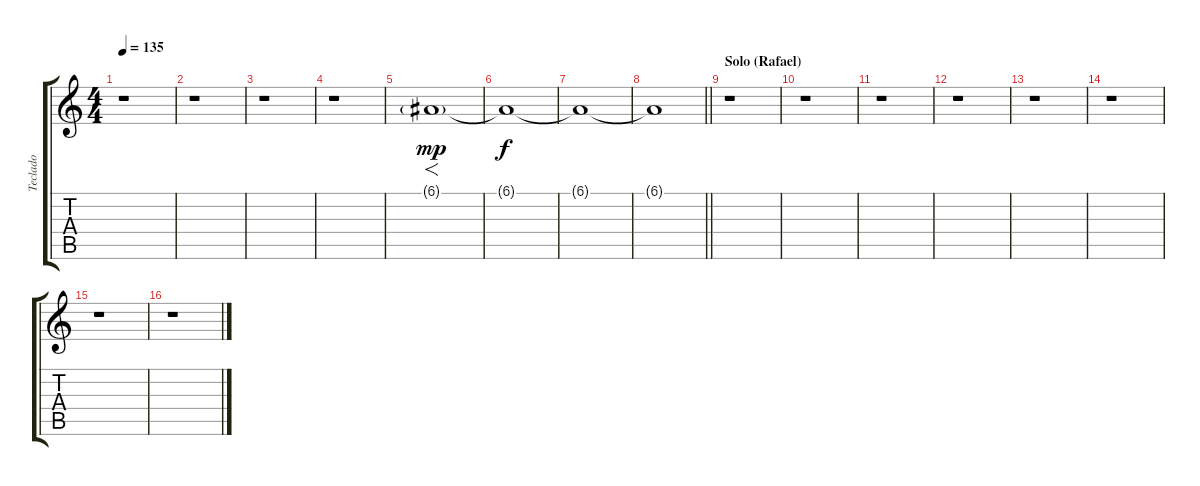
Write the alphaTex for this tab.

\track ("Teclado" "Teclado") {instrument stringensemble1}
\staff {score tabs}
\tuning (E4 B3 G3 D3 A2 E2) {hide}
\ts (4 4)
\tempo 135
\clef g2
\ks c
r.1{dy f} |
r.1 |
r.1 |
r.1 |
6.1{g}.1{f dy mp volume 11 instrument synthvoice} |
6.1{t}.1{dy f} |
6.1{t}.1 |
\barLineRight lightlight
6.1{t}.1 |
\section ("" "Solo (Rafael)")
r.1 |
r.1 |
r.1 |
r.1 |
r.1 |
r.1 |
r.1 |
r.1
